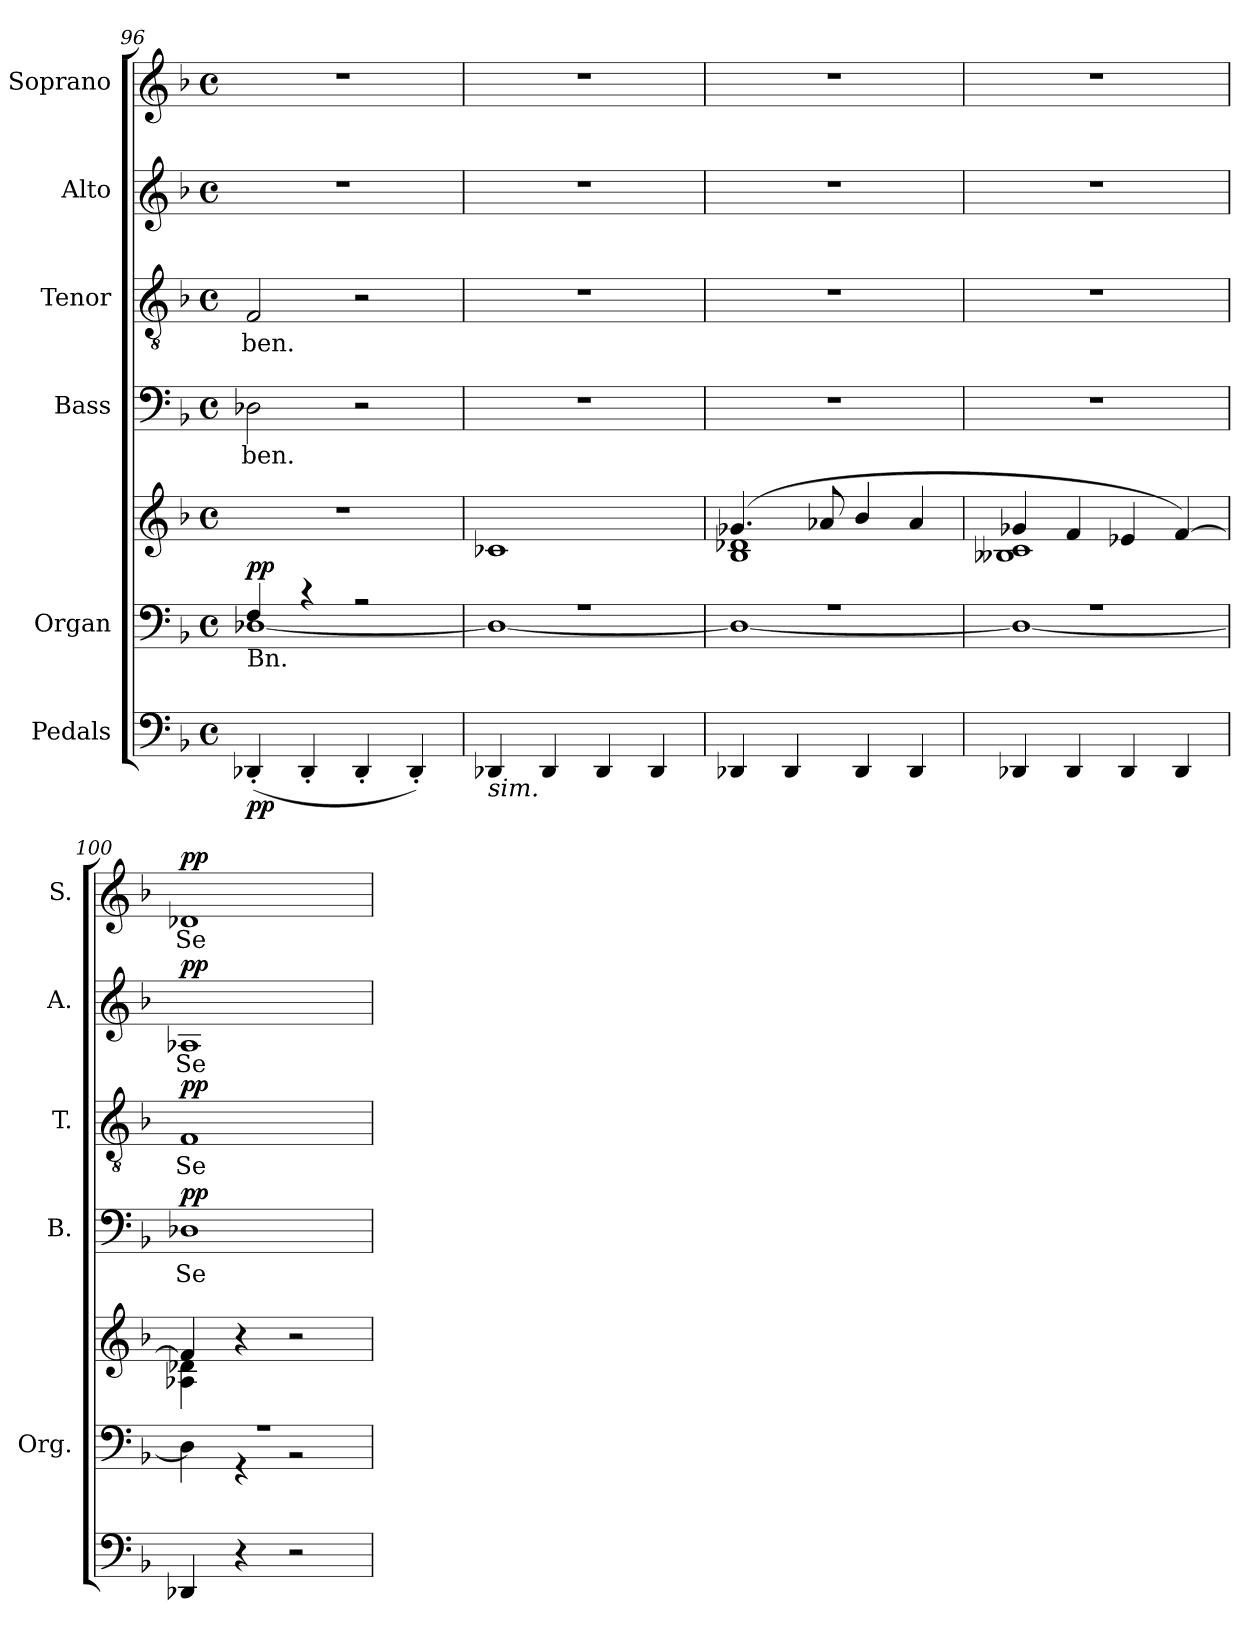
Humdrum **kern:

**kern	**dynam	**kern	**kern	**dynam	**kern	**text	**dynam	**kern	**text	**dynam	**kern	**text	**dynam	**kern	**text	**dynam
*part6	*part6	*part5	*part5	*part5	*part4	*part4	*part4	*part3	*part3	*part3	*part2	*part2	*part2	*part1	*part1	*part1
*staff7	*staff7	*staff6	*staff5	*staff5/6	*staff4	*staff4	*staff4	*staff3	*staff3	*staff3	*staff2	*staff2	*staff2	*staff1	*staff1	*staff1
*I"Pedals	*	*I"Organ	*	*	*I"Bass	*	*	*I"Tenor	*	*	*I"Alto	*	*	*I"Soprano	*	*
*	*	*I'Org.	*	*	*I'B.	*	*	*I'T.	*	*	*I'A.	*	*	*I'S.	*	*
*clefF4	*	*clefF4	*clefG2	*	*clefF4	*	*	*clefGv2	*	*	*clefG2	*	*	*clefG2	*	*
*	*	*	*	*	*	*	*	*ITrd7c12	*	*	*	*	*	*	*	*
*k[b-]	*	*k[b-]	*k[b-]	*	*k[b-]	*	*	*k[b-]	*	*	*k[b-]	*	*	*k[b-]	*	*
*F:	*	*F:	*F:	*	*F:	*	*	*F:	*	*	*F:	*	*	*F:	*	*
*M4/4	*	*M4/4	*M4/4	*	*M4/4	*	*	*M4/4	*	*	*M4/4	*	*	*M4/4	*	*
*met(c)	*	*met(c)	*met(c)	*	*met(c)	*	*	*met(c)	*	*	*met(c)	*	*	*met(c)	*	*
=96	=96	=96	=96	=96	=96	=96	=96	=96	=96	=96	=96	=96	=96	=96	=96	=96
*	*	*^	*	*	*	*	*	*	*	*	*	*	*	*	*	*
!	!	!	!	!	!	!	!LO:LY:b:color=#000000	!	!	!	!	!	!	!	!	!	!
!	!	!LO:TX:b:t=Bn.	!	!	!	!	!	!	!	!	!	!	!	!	!	!	!
!	!	!	!	!	!	!	!	!	!	!LO:LY:b:color=#000000	!	!	!	!	!	!	!
(4DD-X'i/	pp	4Fi/	[1D-Xi	1r	pp	2D-Xi\	-ben.	.	2FFi/	-ben.	.	1r	.	.	1r	.	.
4DD-'i/	.	4r	.	.	.	.	.	.	.	.	.	.	.	.	.	.	.
4DD-'i/	.	2r	.	.	.	2r	.	.	2r	.	.	.	.	.	.	.	.
4DD-'i/)	.	.	.	.	.	.	.	.	.	.	.	.	.	.	.	.	.
=97	=97	=97	=97	=97	=97	=97	=97	=97	=97	=97	=97	=97	=97	=97	=97	=97	=97
!LO:TX:b:i:t=sim.	!	!	!	!	!	!	!	!	!	!	!	!	!	!	!	!	!
4DD-Xi/	.	1r	1D-i_	1c-Xi	.	1r	.	.	1r	.	.	1r	.	.	1r	.	.
4DD-i/	.	.	.	.	.	.	.	.	.	.	.	.	.	.	.	.	.
4DD-i/	.	.	.	.	.	.	.	.	.	.	.	.	.	.	.	.	.
4DD-i/	.	.	.	.	.	.	.	.	.	.	.	.	.	.	.	.	.
=98	=98	=98	=98	=98	=98	=98	=98	=98	=98	=98	=98	=98	=98	=98	=98	=98	=98
*	*	*	*	*^	*	*	*	*	*	*	*	*	*	*	*	*	*
4DD-Xi/	.	1r	1D-i_	(4.g-Xi/	1B-i 1d-Xi	.	1r	.	.	1r	.	.	1r	.	.	1r	.	.
4DD-i/	.	.	.	.	.	.	.	.	.	.	.	.	.	.	.	.	.	.
.	.	.	.	8a-Xi/	.	.	.	.	.	.	.	.	.	.	.	.	.	.
4DD-i/	.	.	.	4b-i/	.	.	.	.	.	.	.	.	.	.	.	.	.	.
4DD-i/	.	.	.	4a-i/	.	.	.	.	.	.	.	.	.	.	.	.	.	.
!!LO:PB:g=z
=99	=99	=99	=99	=99	=99	=99	=99	=99	=99	=99	=99	=99	=99	=99	=99	=99	=99	=99
4DD-Xi/	.	1r	1D-i_	4g-Xi/	1B--Xi 1ci	.	1r	.	.	1r	.	.	1r	.	.	1r	.	.
4DD-i/	.	.	.	4fi/	.	.	.	.	.	.	.	.	.	.	.	.	.	.
4DD-i/	.	.	.	4e-Xi/	.	.	.	.	.	.	.	.	.	.	.	.	.	.
4DD-i/	.	.	.	[4fi/)	.	.	.	.	.	.	.	.	.	.	.	.	.	.
=100	=100	=100	=100	=100	=100	=100	=100	=100	=100	=100	=100	=100	=100	=100	=100	=100	=100	=100
!	!	!	!	!	!	!	!	!LO:LY:b:color=#000000	!	!	!	!	!	!	!	!	!	!
!	!	!	!	!	!	!	!	!	!	!	!LO:LY:b:color=#000000	!	!	!	!	!	!	!
!	!	!	!	!	!	!	!	!	!	!	!	!	!	!LO:LY:b:color=#000000	!	!	!	!
!	!	!	!	!	!	!	!	!	!	!	!	!	!	!	!	!	!LO:LY:b:color=#000000	!
4DD-Xi/	.	1r	4D-i\]	4fi/]	4A-Xi\ 4d-Xi	.	1D-Xi	Se-	pp	1FFi	Se-	pp	1A-Xi	Se-	pp	1d-Xi	Se-	pp
4r	.	.	4r	4r	4ryy	.	.	.	.	.	.	.	.	.	.	.	.	.
2r	.	.	2r	2r	2ryy	.	.	.	.	.	.	.	.	.	.	.	.	.
*	*	*v	*v	*	*	*	*	*	*	*	*	*	*	*	*	*	*	*
*	*	*	*v	*v	*	*	*	*	*	*	*	*	*	*	*	*	*
=	=	=	=	=	=	=	=	=	=	=	=	=	=	=	=	=
*-	*-	*-	*-	*-	*-	*-	*-	*-	*-	*-	*-	*-	*-	*-	*-	*-
